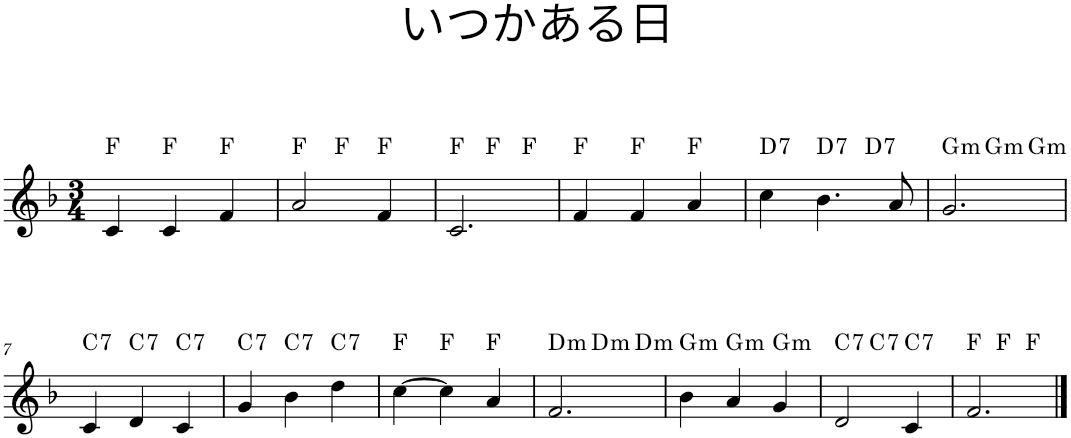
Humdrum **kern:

**kern	**harte
*part1	*part1
*staff1	*
*I"Piano	*
*I'Pno.	*
*clefG2	*
*k[b-]	*
*M3/4	*
=1	=1
4c/	F:maj
4c/	F:maj
4f/	F:maj
=2	=2
*^	*
2a/	4ryy	F:maj
.	2ryy	F:maj
4f/	.	F:maj
=3	=3	=3
*	*^	*
2.c/	4ryy	2ryy	F:maj
.	2ryy	.	F:maj
.	.	4ryy	F:maj
*v	*v	*v	*
=4	=4
4f/	F:maj
4f/	F:maj
4a/	F:maj
=5	=5
!	!LO:H:kt=7
*^	*
4cc\	2ryy	D:7
!	!	!LO:H:kt=7
4.b-\	.	D:7
!	!	!LO:H:kt=7
.	4ryy	D:7
8a/	.	.
=6	=6	=6
!	!	!LO:H:kt=m
*	*^	*
2.g/	4ryy	2ryy	G:min
!	!	!	!LO:H:kt=m
.	2ryy	.	G:min
!	!	!	!LO:H:kt=m
.	.	4ryy	G:min
!!LO:LB:g=z	!!	!!
=7	=7	=7	=7
!	!	!	!LO:H:kt=7
*v	*v	*v	*
4c/	C:7
!	!LO:H:kt=7
4d/	C:7
!	!LO:H:kt=7
4c/	C:7
=8	=8
!	!LO:H:kt=7
4g/	C:7
!	!LO:H:kt=7
4b-\	C:7
!	!LO:H:kt=7
4dd\	C:7
=9	=9
[>4cc\	F:maj
4cc\]	F:maj
4a/	F:maj
=10	=10
!	!LO:H:kt=m
*^	*
*	*^	*
2.f/	4ryy	2ryy	D:min
!	!	!	!LO:H:kt=m
.	2ryy	.	D:min
!	!	!	!LO:H:kt=m
.	.	4ryy	D:min
=11	=11	=11	=11
!	!	!	!LO:H:kt=m
*v	*v	*v	*
4b-\	G:min
!	!LO:H:kt=m
4a/	G:min
!	!LO:H:kt=m
4g/	G:min
=12	=12
!	!LO:H:kt=7
*^	*
2d/	4ryy	C:7
!	!	!LO:H:kt=7
.	2ryy	C:7
!	!	!LO:H:kt=7
4c/	.	C:7
=13	=13	=13
*	*^	*
2.f/	4ryy	2ryy	F:maj
.	2ryy	.	F:maj
.	.	4ryy	F:maj
*v	*v	*v	*
==	==
*-	*-
